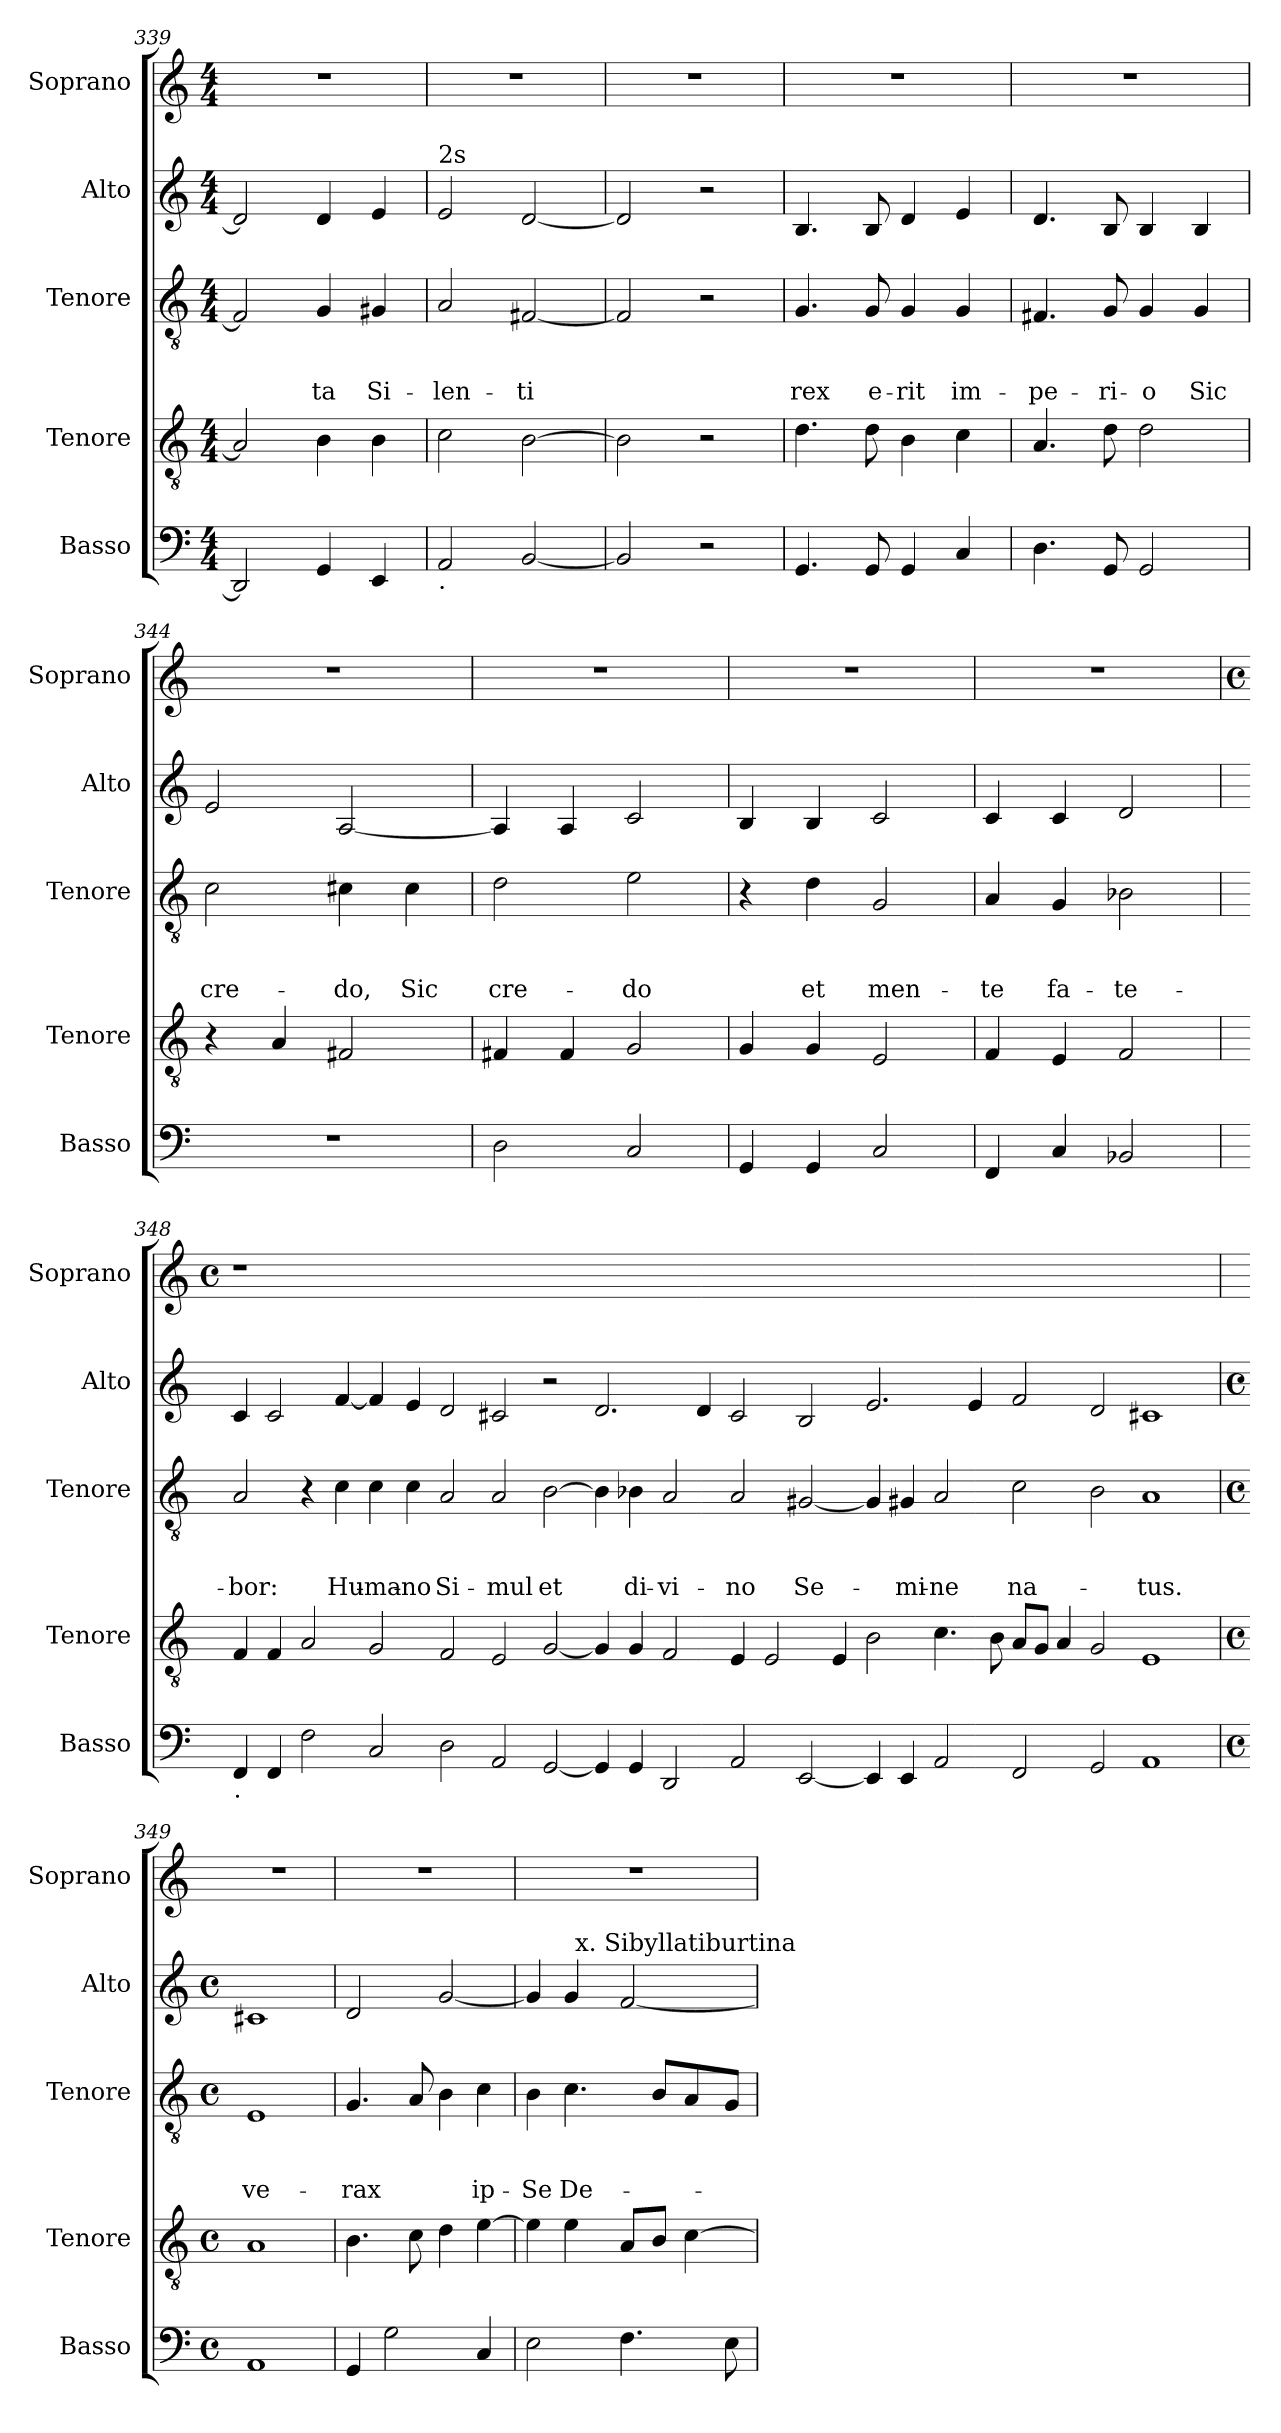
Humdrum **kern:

**kern	**kern	**kern	**text	**text	**text	**kern	**kern
*part5	*part4	*part3	*part3	*part3	*part3	*part2	*part1
*staff5	*staff4	*staff3	*staff3	*staff3	*staff3	*staff2	*staff1
*I"Basso	*I"Tenore	*I"Tenore	*	*	*	*I"Alto	*I"Soprano
*I'Basso	*I'Tenore	*I'Tenore	*	*	*	*I'Alto	*I'Soprano
*clefF4	*clefGv2	*clefGv2	*	*	*	*clefG2	*clefG2
*k[]	*k[]	*k[]	*	*	*	*k[]	*k[]
*C:	*C:	*C:	*	*	*	*C:	*C:
*M4/4	*M4/4	*M4/4	*	*	*	*M4/4	*M4/4
=339	=339	=339	=339	=339	=339	=339	=339
2DD/]	2A/]	2F#/]	.	.	.	2d/]	1r
!	!	!	!	!	!LO:LY:b	!	!
4GG/	4B\	4G/	.	.	-ta	4d/	.
!	!	!	!	!	!LO:LY:b	!	!
4EE/	4B\	4G#X/	.	.	Si-	4e/	.
!!LO:PB:g=z
=340	=340	=340	=340	=340	=340	=340	=340
!	!	!	!	!	!	!LO:TX:a:t=2s	!
!LO:TX:b:t=.	!	!	!	!	!	!	!
!	!	!	!	!	!LO:LY:b	!	!
2AA/	2c\	2A/	.	.	-len-	2e/	1r
!	!	!	!	!	!LO:LY:b	!	!
[<2BB/	[>2B\	[<2F#X/	.	.	-ti	[<2d/	.
=341	=341	=341	=341	=341	=341	=341	=341
2BB/]	2B\]	2F#/]	.	.	.	2d/]	1r
2r	2r	2r	.	.	.	2r	.
=342	=342	=342	=342	=342	=342	=342	=342
!	!	!	!	!	!LO:LY:b	!	!
4.GG/	4.d\	4.G/	.	.	rex	4.B/	1r
!	!	!	!	!	!LO:LY:b	!	!
8GG/	8d\	8G/	.	.	e-	8B/	.
!	!	!	!	!	!LO:LY:b	!	!
4GG/	4B\	4G/	.	.	-rit	4d/	.
!	!	!	!	!	!LO:LY:b	!	!
4C/	4c\	4G/	.	.	im-	4e/	.
=343	=343	=343	=343	=343	=343	=343	=343
!	!	!	!	!	!LO:LY:b	!	!
4.D\	4.A/	4.F#X/	.	.	-pe-	4.d/	1r
!	!	!	!	!	!LO:LY:b	!	!
8GG/	8d\	8G/	.	.	-ri-	8B/	.
!	!	!	!	!	!LO:LY:b	!	!
2GG/	2d\	4G/	.	.	-o	4B/	.
!	!	!	!	!	!LO:LY:b	!	!
.	.	4G/	.	.	Sic	4B/	.
=344	=344	=344	=344	=344	=344	=344	=344
!	!	!	!	!	!LO:LY:b	!	!
1r	4r	2c\	.	.	cre-	2e/	1r
.	4A/	.	.	.	.	.	.
!	!	!	!	!	!LO:LY:b	!	!
.	2F#X/	4c#X\	.	.	-do,	[<2A/	.
!	!	!	!	!	!LO:LY:b	!	!
.	.	4c#\	.	.	Sic	.	.
=345	=345	=345	=345	=345	=345	=345	=345
!	!	!	!	!	!LO:LY:b	!	!
2D\	4F#X/	2d\	.	.	cre-	4A/]	1r
.	4F#/	.	.	.	.	4A/	.
!	!	!	!	!	!LO:LY:b	!	!
2C/	2G/	2e\	.	.	-do	2c/	.
=346	=346	=346	=346	=346	=346	=346	=346
4GG/	4G/	4r	.	.	.	4B/	1r
!	!	!	!	!	!LO:LY:b	!	!
4GG/	4G/	4d\	.	.	et	4B/	.
!	!	!	!	!	!LO:LY:b	!	!
2C/	2E/	2G/	.	.	men-	2c/	.
=347	=347	=347	=347	=347	=347	=347	=347
!	!	!	!	!	!LO:LY:b	!	!
4FF/	4F/	4A/	.	.	-te	4c/	1r
!	!	!	!	!	!LO:LY:b	!	!
4C/	4E/	4G/	.	.	fa-	4c/	.
!	!	!	!	!	!LO:LY:b	!	!
2BB-X/	2F/	2B-X\	.	.	-te-	2d/	.
!!LO:LB:g=z
=348	=348	=348	=348	=348	=348	=348	=348
*	*	*	*	*	*	*	*M4/4
*	*	*	*	*	*	*	*met(c)
!LO:TX:b:t=.	!	!	!	!	!	!	!
!	!	!	!	!	!LO:LY:b	!	!
4FF/	4F/	2A/	.	.	-bor:	4c/	1r
4FF/	4F/	.	.	.	.	2c/	.
2F\	2A/	4r	.	.	.	.	.
!	!	!	!	!	!LO:LY:b	!	!
.	.	4c\	.	.	Hu-	[<4f/	.
!	!	!	!	!	!LO:LY:b	!	!
2C/	2G/	4c\	.	.	-ma-	4f/]	1%7ryy
!	!	!	!	!	!LO:LY:b	!	!
.	.	4c\	.	.	-no	4e/	.
!	!	!	!	!	!LO:LY:b	!	!
2D\	2F/	2A/	.	.	Si-	2d/	.
!	!	!	!	!	!LO:LY:b	!	!
2AA/	2E/	2A/	.	.	-mul	2c#X/	.
!	!	!	!	!	!LO:LY:b	!	!
[<2GG/	[<2G/	[>2B\	.	.	et	2r	.
4GG/]	4G/]	4B\]	.	.	.	2.d/	.
!	!	!	!	!	!LO:LY:b	!	!
4GG/	4G/	4B-X\	.	.	di-	.	.
!	!	!	!	!	!LO:LY:b	!	!
2DD/	2F/	2A/	.	.	-vi-	.	.
.	.	.	.	.	.	4d/	.
!	!	!	!	!	!LO:LY:b	!	!
2AA/	4E/	2A/	.	.	-no	2c#/	.
.	2E/	.	.	.	.	.	.
!	!	!	!	!	!LO:LY:b	!	!
[<2EE/	.	[<2G#X/	.	.	Se-	2B/	.
.	4E/	.	.	.	.	.	.
4EE/]	2B\	4G#/]	.	.	.	2.e/	.
!	!	!	!	!	!LO:LY:b	!	!
4EE/	.	4G#X/	.	.	-mi-	.	.
!	!	!	!	!	!LO:LY:b	!	!
2AA/	4.c\	2A/	.	.	-ne	.	.
.	.	.	.	.	.	4e/	.
.	8B\	.	.	.	.	.	.
!	!	!	!	!	!LO:LY:b	!	!
2FF/	8A/L	2c\	.	.	na-	2f/	.
.	8G/J	.	.	.	.	.	.
.	4A/	.	.	.	.	.	.
2GG/	2G/	2B-\	.	.	.	2d/	.
!	!	!	!	!	!LO:LY:b	!	!
1AA	1E	1A	.	.	-tus.	1c#X	.
!!LO:PB:g=z
=349	=349	=349	=349	=349	=349	=349	=349
*M4/4	*M4/4	*M4/4	*	*	*	*M4/4	*
*met(c)	*met(c)	*met(c)	*	*	*	*met(c)	*
!	!	!	!	!	!LO:LY:b	!	!
1AA	1A	1E	.	.	ve-	1c#X	1r
=350	=350	=350	=350	=350	=350	=350	=350
!	!	!	!	!	!LO:LY:b	!	!
4GG/	4.B\	4.G/	.	.	-rax	2d/	1r
2G\	.	.	.	.	.	.	.
.	8c\	8A/	.	.	.	.	.
.	4d\	4B\	.	.	.	[<2g/	.
!	!	!	!	!	!LO:LY:b	!	!
4C/	[>4e\	4c\	.	.	ip-	.	.
=351	=351	=351	=351	=351	=351	=351	=351
!	!	!	!	!	!LO:LY:b	!	!
*	*	*	*	*	*	*^	*
2E\	4e\]	4B\	.	.	-Se	4g/]	4ryy	1r
!	!	!	!	!	!LO:LY:b	!	!	!
.	4e\	4.c\	.	.	De-	4g/	32ryy	.
!	!	!	!	!	!	!	!LO:TX:a:t=x. Sibyllatiburtina	!
.	.	.	.	.	.	.	2ryy	.
4.F\	8A/L	.	.	.	.	[<2f/	.	.
.	8B/J	8B/L	.	.	.	.	.	.
.	[>4c\	8A/	.	.	.	.	.	.
.	.	.	.	.	.	.	8..ryy	.
8E\	.	8G/J	.	.	.	.	.	.
*	*	*	*	*	*	*v	*v	*
=	=	=	=	=	=	=	=
*-	*-	*-	*-	*-	*-	*-	*-
